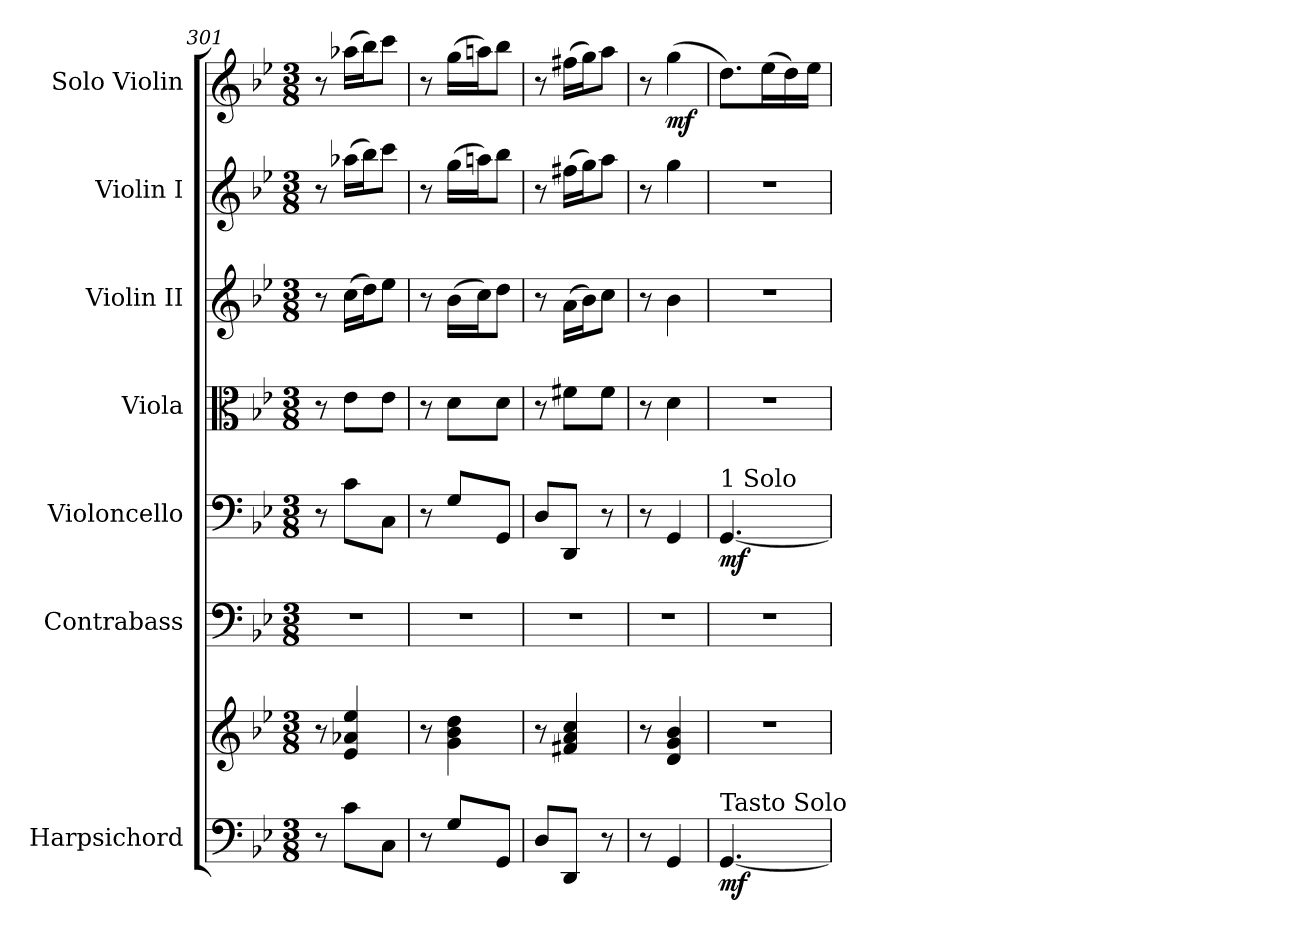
**kern	**kern	**dynam	**kern	**kern	**dynam	**kern	**kern	**kern	**kern	**dynam
*part7	*part7	*part7	*part6	*part5	*part5	*part4	*part3	*part2	*part1	*part1
*staff8	*staff7	*staff7/8	*staff6	*staff5	*staff5	*staff4	*staff3	*staff2	*staff1	*staff1
*I"Harpsichord	*	*	*I"Contrabass	*I"Violoncello	*	*I"Viola	*I"Violin II	*I"Violin I	*I"Solo Violin	*
*I'Hch.	*	*	*I'Cb.	*I'Vc.	*	*I'Vla.	*I'Vln. II	*I'Vln. I	*I'Vln.	*
*clefF4	*clefG2	*	*clefF4	*clefF4	*	*clefC3	*clefG2	*clefG2	*clefG2	*
*	*	*	*ITrd7c12	*	*	*	*	*	*	*
*k[b-e-]	*k[b-e-]	*	*k[b-e-]	*k[b-e-]	*	*k[b-e-]	*k[b-e-]	*k[b-e-]	*k[b-e-]	*
*M3/8	*M3/8	*	*M3/8	*M3/8	*	*M3/8	*M3/8	*M3/8	*M3/8	*
=301	=301	=301	=301	=301	=301	=301	=301	=301	=301	=301
8r	8r	.	4.r	8r	.	8r	8r	8r	8r	.
8c\L	4e-/ 4a-X/ 4ee-/	.	.	8c\L	.	8e-\L	(>16cc\LL	(>16aa-X\LL	(>16aa-X\LL	.
.	.	.	.	.	.	.	16dd\J)	16bb-\J)	16bb-\J)	.
8C\J	.	.	.	8C\J	.	8e-\J	8ee-\J	8ccc\J	8ccc\J	.
=302	=302	=302	=302	=302	=302	=302	=302	=302	=302	=302
8r	8r	.	4.r	8r	.	8r	8r	8r	8r	.
8G/L	4g\ 4b-\ 4dd\	.	.	8G/L	.	8d\L	(>16b-\LL	(>16gg\LL	(>16gg\LL	.
.	.	.	.	.	.	.	16cc\J)	16aan\J)	16aan\J)	.
8GG/J	.	.	.	8GG/J	.	8d\J	8dd\J	8bb-\J	8bb-\J	.
=303	=303	=303	=303	=303	=303	=303	=303	=303	=303	=303
8D/L	8r	.	4.r	8D/L	.	8r	8r	8r	8r	.
8DD/J	4f#X/ 4a/ 4cc/	.	.	8DD/J	.	8f#X\L	(>16a\LL	(>16ff#X\LL	(>16ff#X\LL	.
.	.	.	.	.	.	.	16b-\J)	16gg\J)	16gg\J)	.
8r	.	.	.	8r	.	8f#\J	8cc\J	8aa\J	8aa\J	.
=304	=304	=304	=304	=304	=304	=304	=304	=304	=304	=304
8r	8r	.	4.r	8r	.	8r	8r	8r	8r	.
!	!	!	!	!	!	!	!	!	!	!LO:DY:b
4GG/	4d/ 4g/ 4b-/	.	.	4GG/	.	4d\	4b-\	4gg\	(>4gg\	mf
=305	=305	=305	=305	=305	=305	=305	=305	=305	=305	=305
!	!	!	!	!LO:TX:a:t=1 Solo	!	!	!	!	!	!
!LO:TX:a:t=Tasto Solo	!	!	!	!	!	!	!	!	!	!
!	!	!LO:DY:b=2	!	!	!LO:DY:b	!	!	!	!	!
[4.GG/	4.r	mf	4.r	[4.GG/	mf	4.r	4.r	4.r	8.dd\L)	.
.	.	.	.	.	.	.	.	.	(>16ee-\L	.
.	.	.	.	.	.	.	.	.	16dd\)	.
.	.	.	.	.	.	.	.	.	16ee-\JJ	.
=	=	=	=	=	=	=	=	=	=	=
*-	*-	*-	*-	*-	*-	*-	*-	*-	*-	*-
